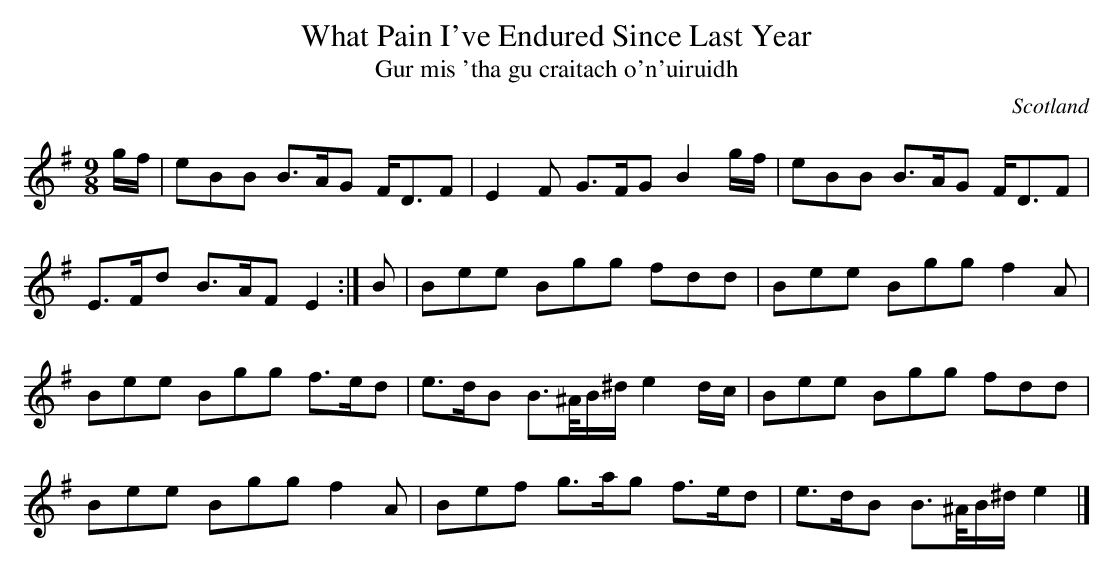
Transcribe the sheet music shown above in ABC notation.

X:1
T:What Pain I've Endured Since Last Year
T:Gur mis 'tha gu craitach o'n'uiruidh
O:Scotland
L:1/8
M:9/8
K:Em
g/f/|eBB B>AG F<DF|E2 F G>FG B2 g/f/|eBB B>AG F<DF|
E>Fd B>AF E2:|\
B|Bee Bgg fdd|Bee Bgg f2 A|
Bee Bgg f>ed|e>dB B>^A/B/^d/ e2 d/c/|Bee Bgg fdd|
Bee Bgg f2 A|Bef g>ag f>ed|e>dB B>^A/B/^d/ e2|]
